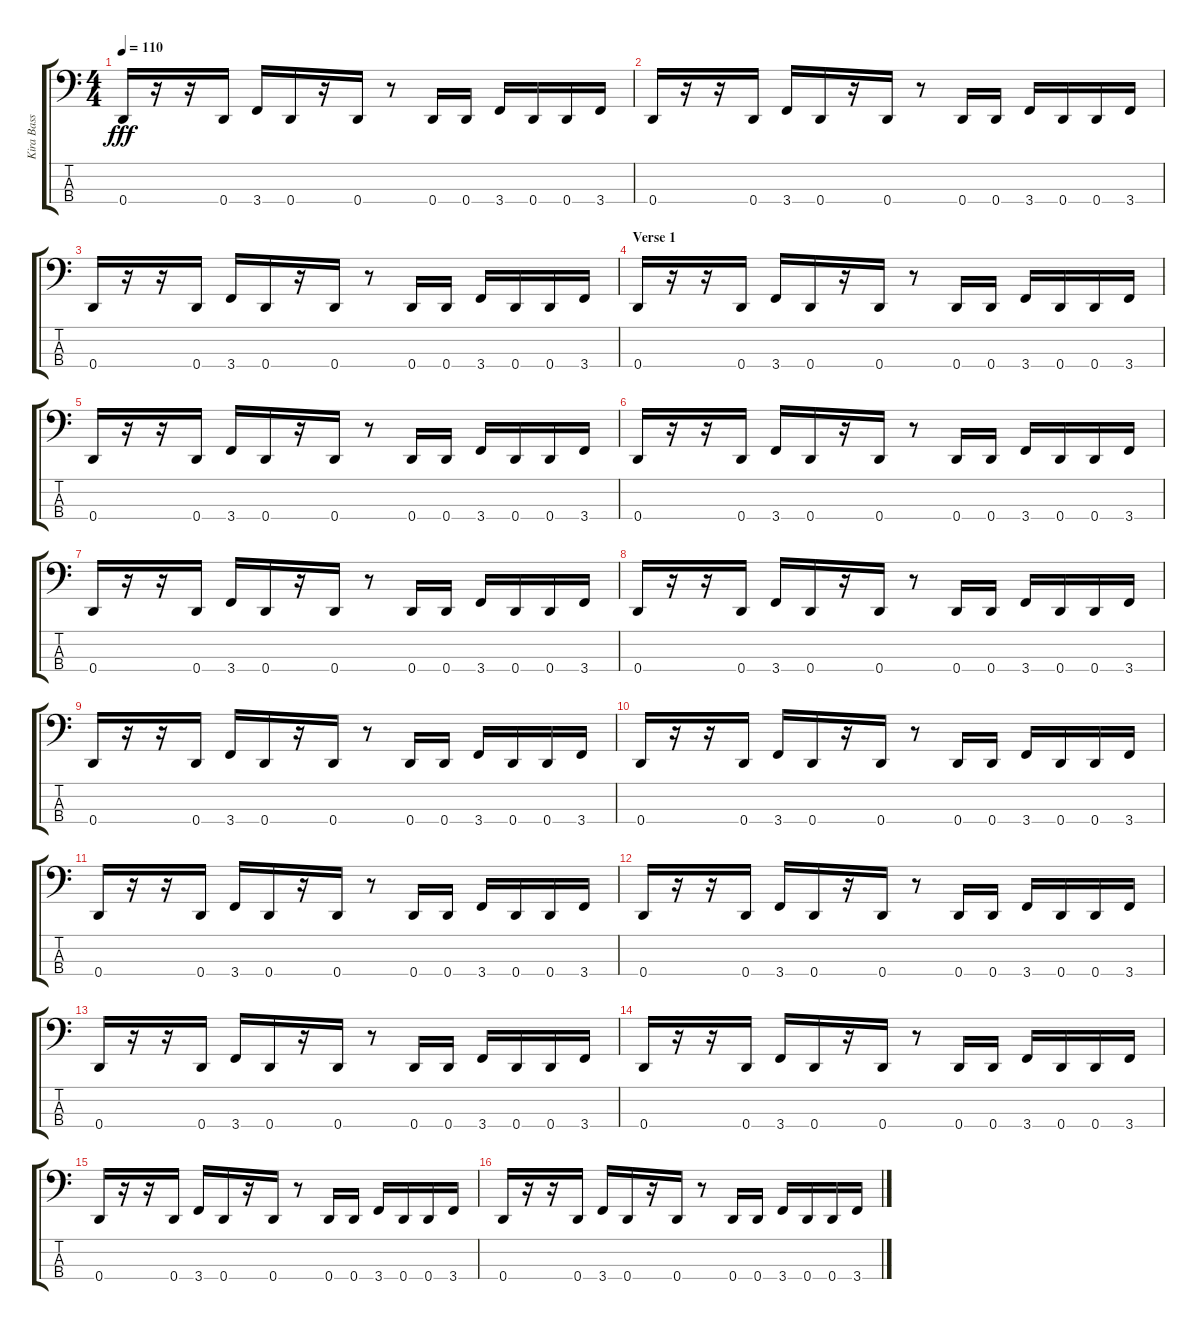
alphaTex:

\track ("Kira Bass" "Kira Bass") {instrument electricbassfinger}
\staff {score tabs}
\tuning (G2 D2 A1 D1) {hide}
\ts (4 4)
\tempo 110
\clef f4
\ks c
0.4.16{dy fff} r.16 r.16 0.4.16 3.4.16 0.4.16 r.16 0.4.16 r.8 0.4.16 0.4.16 3.4.16 0.4.16 0.4.16 3.4.16 |
0.4.16 r.16 r.16 0.4.16 3.4.16 0.4.16 r.16 0.4.16 r.8 0.4.16 0.4.16 3.4.16 0.4.16 0.4.16 3.4.16 |
0.4.16 r.16 r.16 0.4.16 3.4.16 0.4.16 r.16 0.4.16 r.8 0.4.16 0.4.16 3.4.16 0.4.16 0.4.16 3.4.16 |
\section ("" "Verse 1")
0.4.16 r.16 r.16 0.4.16 3.4.16 0.4.16 r.16 0.4.16 r.8 0.4.16 0.4.16 3.4.16 0.4.16 0.4.16 3.4.16 |
0.4.16 r.16 r.16 0.4.16 3.4.16 0.4.16 r.16 0.4.16 r.8 0.4.16 0.4.16 3.4.16 0.4.16 0.4.16 3.4.16 |
0.4.16 r.16 r.16 0.4.16 3.4.16 0.4.16 r.16 0.4.16 r.8 0.4.16 0.4.16 3.4.16 0.4.16 0.4.16 3.4.16 |
0.4.16 r.16 r.16 0.4.16 3.4.16 0.4.16 r.16 0.4.16 r.8 0.4.16 0.4.16 3.4.16 0.4.16 0.4.16 3.4.16 |
0.4.16 r.16 r.16 0.4.16 3.4.16 0.4.16 r.16 0.4.16 r.8 0.4.16 0.4.16 3.4.16 0.4.16 0.4.16 3.4.16 |
0.4.16 r.16 r.16 0.4.16 3.4.16 0.4.16 r.16 0.4.16 r.8 0.4.16 0.4.16 3.4.16 0.4.16 0.4.16 3.4.16 |
0.4.16 r.16 r.16 0.4.16 3.4.16 0.4.16 r.16 0.4.16 r.8 0.4.16 0.4.16 3.4.16 0.4.16 0.4.16 3.4.16 |
0.4.16 r.16 r.16 0.4.16 3.4.16 0.4.16 r.16 0.4.16 r.8 0.4.16 0.4.16 3.4.16 0.4.16 0.4.16 3.4.16 |
0.4.16 r.16 r.16 0.4.16 3.4.16 0.4.16 r.16 0.4.16 r.8 0.4.16 0.4.16 3.4.16 0.4.16 0.4.16 3.4.16 |
0.4.16 r.16 r.16 0.4.16 3.4.16 0.4.16 r.16 0.4.16 r.8 0.4.16 0.4.16 3.4.16 0.4.16 0.4.16 3.4.16 |
0.4.16 r.16 r.16 0.4.16 3.4.16 0.4.16 r.16 0.4.16 r.8 0.4.16 0.4.16 3.4.16 0.4.16 0.4.16 3.4.16 |
0.4.16 r.16 r.16 0.4.16 3.4.16 0.4.16 r.16 0.4.16 r.8 0.4.16 0.4.16 3.4.16 0.4.16 0.4.16 3.4.16 |
0.4.16 r.16 r.16 0.4.16 3.4.16 0.4.16 r.16 0.4.16 r.8 0.4.16 0.4.16 3.4.16 0.4.16 0.4.16 3.4.16
